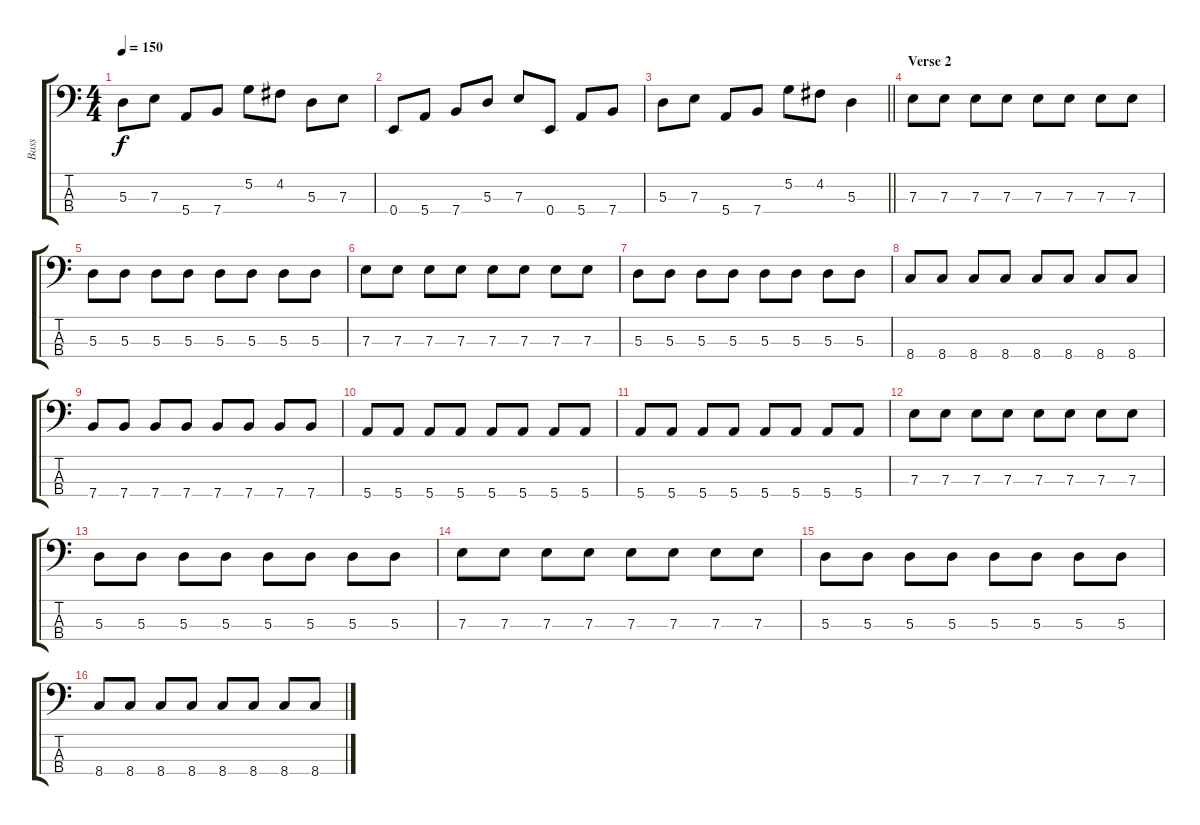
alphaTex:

\track ("Bass" "Bass") {instrument electricbassfinger}
\staff {score tabs}
\tuning (G2 D2 A1 E1) {hide}
\ts (4 4)
\tempo 150
\clef f4
\ks c
5.3.8{dy f} 7.3.8 5.4.8 7.4.8 5.2.8 4.2.8 5.3.8 7.3.8 |
0.4.8 5.4.8 7.4.8 5.3.8 7.3.8 0.4.8 5.4.8 7.4.8 |
\barLineRight lightlight
5.3.8 7.3.8 5.4.8 7.4.8 5.2.8 4.2.8 5.3.4 |
\section ("" "Verse 2")
7.3.8 7.3.8 7.3.8 7.3.8 7.3.8 7.3.8 7.3.8 7.3.8 |
5.3.8 5.3.8 5.3.8 5.3.8 5.3.8 5.3.8 5.3.8 5.3.8 |
7.3.8 7.3.8 7.3.8 7.3.8 7.3.8 7.3.8 7.3.8 7.3.8 |
5.3.8 5.3.8 5.3.8 5.3.8 5.3.8 5.3.8 5.3.8 5.3.8 |
8.4.8 8.4.8 8.4.8 8.4.8 8.4.8 8.4.8 8.4.8 8.4.8 |
7.4.8 7.4.8 7.4.8 7.4.8 7.4.8 7.4.8 7.4.8 7.4.8 |
5.4.8 5.4.8 5.4.8 5.4.8 5.4.8 5.4.8 5.4.8 5.4.8 |
5.4.8 5.4.8 5.4.8 5.4.8 5.4.8 5.4.8 5.4.8 5.4.8 |
7.3.8 7.3.8 7.3.8 7.3.8 7.3.8 7.3.8 7.3.8 7.3.8 |
5.3.8 5.3.8 5.3.8 5.3.8 5.3.8 5.3.8 5.3.8 5.3.8 |
7.3.8 7.3.8 7.3.8 7.3.8 7.3.8 7.3.8 7.3.8 7.3.8 |
5.3.8 5.3.8 5.3.8 5.3.8 5.3.8 5.3.8 5.3.8 5.3.8 |
8.4.8 8.4.8 8.4.8 8.4.8 8.4.8 8.4.8 8.4.8 8.4.8
